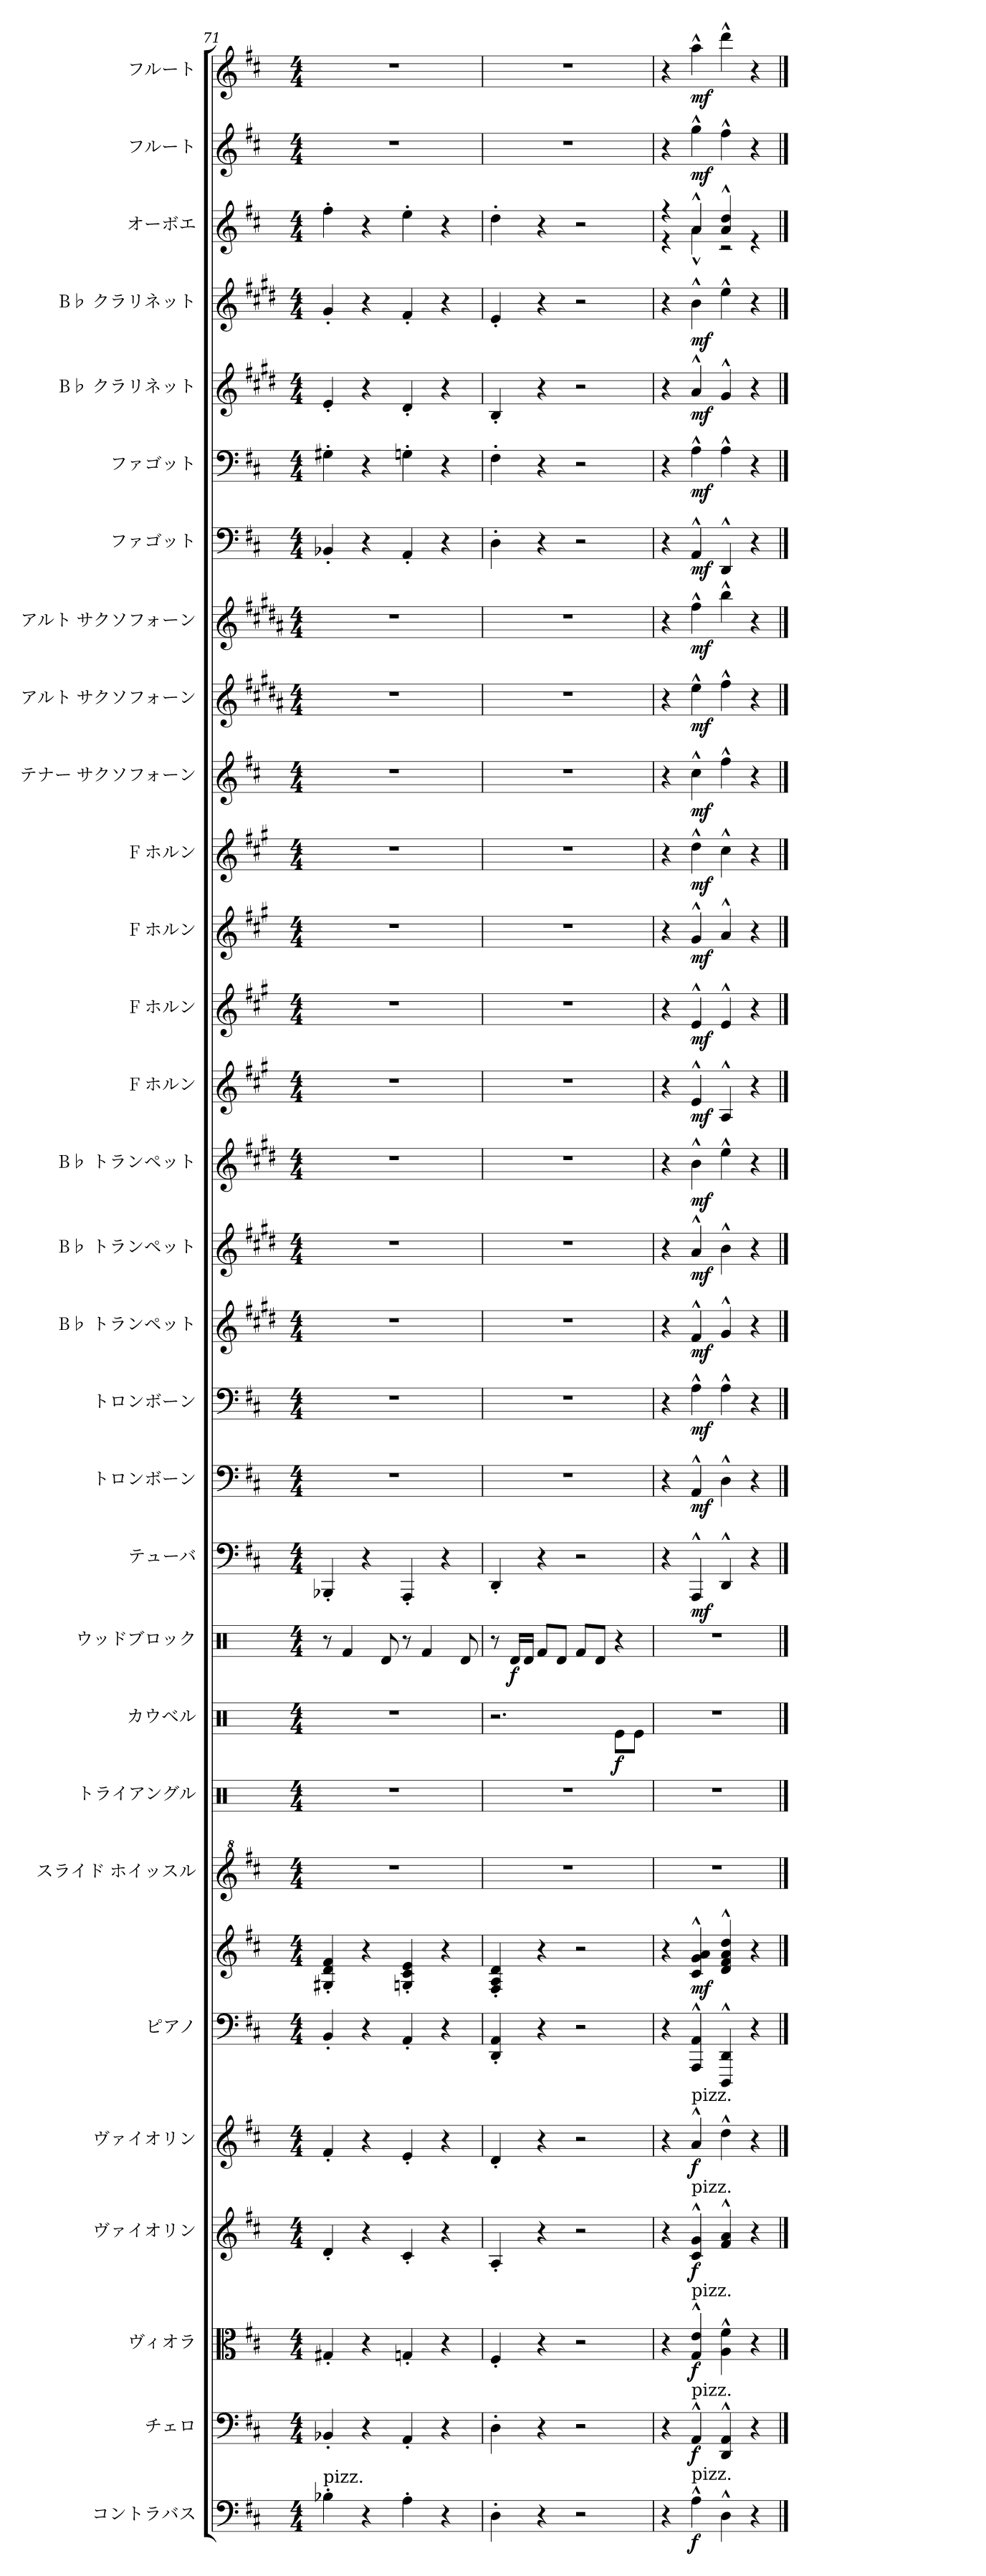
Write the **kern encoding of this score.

**kern	**dynam	**kern	**dynam	**kern	**dynam	**kern	**dynam	**kern	**dynam	**kern	**kern	**dynam	**kern	**kern	**kern	**dynam	**kern	**dynam	**kern	**dynam	**kern	**dynam	**kern	**dynam	**kern	**dynam	**kern	**dynam	**kern	**dynam	**kern	**dynam	**kern	**dynam	**kern	**dynam	**kern	**dynam	**kern	**dynam	**kern	**dynam	**kern	**dynam	**kern	**dynam	**kern	**dynam	**kern	**dynam	**kern	**dynam	**kern	**dynam	**kern	**dynam	**kern	**dynam
*part30	*part30	*part29	*part29	*part28	*part28	*part27	*part27	*part26	*part26	*part25	*part25	*part25	*part24	*part23	*part22	*part22	*part21	*part21	*part20	*part20	*part19	*part19	*part18	*part18	*part17	*part17	*part16	*part16	*part15	*part15	*part14	*part14	*part13	*part13	*part12	*part12	*part11	*part11	*part10	*part10	*part9	*part9	*part8	*part8	*part7	*part7	*part6	*part6	*part5	*part5	*part4	*part4	*part3	*part3	*part2	*part2	*part1	*part1
*staff31	*staff31	*staff30	*staff30	*staff29	*staff29	*staff28	*staff28	*staff27	*staff27	*staff26	*staff25	*staff25/26	*staff24	*staff23	*staff22	*staff22	*staff21	*staff21	*staff20	*staff20	*staff19	*staff19	*staff18	*staff18	*staff17	*staff17	*staff16	*staff16	*staff15	*staff15	*staff14	*staff14	*staff13	*staff13	*staff12	*staff12	*staff11	*staff11	*staff10	*staff10	*staff9	*staff9	*staff8	*staff8	*staff7	*staff7	*staff6	*staff6	*staff5	*staff5	*staff4	*staff4	*staff3	*staff3	*staff2	*staff2	*staff1	*staff1
*I"コントラバス	*	*I"チェロ	*	*I"ヴィオラ	*	*I"ヴァイオリン	*	*I"ヴァイオリン	*	*I"ピアノ	*	*	*I"スライド ホイッスル	*I"トライアングル	*I"カウベル	*	*I"ウッドブロック	*	*I"テューバ	*	*I"トロンボーン	*	*I"トロンボーン	*	*I"B♭ トランペット	*	*I"B♭ トランペット	*	*I"B♭ トランペット	*	*I"F ホルン	*	*I"F ホルン	*	*I"F ホルン	*	*I"F ホルン	*	*I"テナー サクソフォーン	*	*I"アルト サクソフォーン	*	*I"アルト サクソフォーン	*	*I"ファゴット	*	*I"ファゴット	*	*I"B♭ クラリネット	*	*I"B♭ クラリネット	*	*I"オーボエ	*	*I"フルート	*	*I"フルート	*
!!LO:PB:g=z
*clefF4	*	*clefF4	*	*clefC3	*	*clefG2	*	*clefG2	*	*clefF4	*clefG2	*	*clefG^2	*clefX	*clefX	*	*clefX	*	*clefF4	*	*clefF4	*	*clefF4	*	*clefG2	*	*clefG2	*	*clefG2	*	*clefG2	*	*clefG2	*	*clefG2	*	*clefG2	*	*clefG2	*	*clefG2	*	*clefG2	*	*clefF4	*	*clefF4	*	*clefG2	*	*clefG2	*	*clefG2	*	*clefG2	*	*clefG2	*
*ITrd7c12	*	*	*	*	*	*	*	*	*	*	*	*	*	*	*	*	*	*	*	*	*	*	*	*	*ITrd1c2	*	*ITrd1c2	*	*ITrd1c2	*	*ITrd4c7	*	*ITrd4c7	*	*ITrd4c7	*	*ITrd4c7	*	*ITrd8c14	*	*ITrd5c9	*	*ITrd5c9	*	*	*	*	*	*ITrd1c2	*	*ITrd1c2	*	*	*	*	*	*	*
*k[f#c#]	*	*k[f#c#]	*	*k[f#c#]	*	*k[f#c#]	*	*k[f#c#]	*	*k[f#c#]	*k[f#c#]	*	*k[f#c#]	*k[]	*k[]	*	*k[]	*	*k[f#c#]	*	*k[f#c#]	*	*k[f#c#]	*	*k[f#c#]	*	*k[f#c#]	*	*k[f#c#]	*	*k[f#c#]	*	*k[f#c#]	*	*k[f#c#]	*	*k[f#c#]	*	*k[f#c#]	*	*k[f#c#]	*	*k[f#c#]	*	*k[f#c#]	*	*k[f#c#]	*	*k[f#c#]	*	*k[f#c#]	*	*k[f#c#]	*	*k[f#c#]	*	*k[f#c#]	*
*M4/4	*	*M4/4	*	*M4/4	*	*M4/4	*	*M4/4	*	*M4/4	*M4/4	*	*M4/4	*M4/4	*M4/4	*	*M4/4	*	*M4/4	*	*M4/4	*	*M4/4	*	*M4/4	*	*M4/4	*	*M4/4	*	*M4/4	*	*M4/4	*	*M4/4	*	*M4/4	*	*M4/4	*	*M4/4	*	*M4/4	*	*M4/4	*	*M4/4	*	*M4/4	*	*M4/4	*	*M4/4	*	*M4/4	*	*M4/4	*
=71	=71	=71	=71	=71	=71	=71	=71	=71	=71	=71	=71	=71	=71	=71	=71	=71	=71	=71	=71	=71	=71	=71	=71	=71	=71	=71	=71	=71	=71	=71	=71	=71	=71	=71	=71	=71	=71	=71	=71	=71	=71	=71	=71	=71	=71	=71	=71	=71	=71	=71	=71	=71	=71	=71	=71	=71	=71	=71
!LO:TX:a:t=pizz.	!	!	!	!	!	!	!	!	!	!	!	!	!	!	!	!	!	!	!	!	!	!	!	!	!	!	!	!	!	!	!	!	!	!	!	!	!	!	!	!	!	!	!	!	!	!	!	!	!	!	!	!	!	!	!	!	!	!
4BB-X'\	.	4BB-X'/	.	4G#X'/	.	4d'/	.	4f#'/	.	4BB'/	4G#X/' 4d/' 4f#/'	.	1r	1r	1r	.	8r	.	4BBB-X'/	.	1r	.	1r	.	1r	.	1r	.	1r	.	1r	.	1r	.	1r	.	1r	.	1r	.	1r	.	1r	.	4BB-X'/	.	4G#X'\	.	4d'/	.	4f#'/	.	4ff#'\	.	1r	.	1r	.
.	.	.	.	.	.	.	.	.	.	.	.	.	.	.	.	.	4Rf/	.	.	.	.	.	.	.	.	.	.	.	.	.	.	.	.	.	.	.	.	.	.	.	.	.	.	.	.	.	.	.	.	.	.	.	.	.	.	.	.	.
4r	.	4r	.	4r	.	4r	.	4r	.	4r	4r	.	.	.	.	.	.	.	4r	.	.	.	.	.	.	.	.	.	.	.	.	.	.	.	.	.	.	.	.	.	.	.	.	.	4r	.	4r	.	4r	.	4r	.	4r	.	.	.	.	.
.	.	.	.	.	.	.	.	.	.	.	.	.	.	.	.	.	8Rd/	.	.	.	.	.	.	.	.	.	.	.	.	.	.	.	.	.	.	.	.	.	.	.	.	.	.	.	.	.	.	.	.	.	.	.	.	.	.	.	.	.
4AA'\	.	4AA'/	.	4Gn'/	.	4c#'/	.	4e'/	.	4AA'/	4Gn/' 4c#/' 4e/'	.	.	.	.	.	8r	.	4AAA'/	.	.	.	.	.	.	.	.	.	.	.	.	.	.	.	.	.	.	.	.	.	.	.	.	.	4AA'/	.	4Gn'\	.	4c#'/	.	4e'/	.	4ee'\	.	.	.	.	.
.	.	.	.	.	.	.	.	.	.	.	.	.	.	.	.	.	4Rf/	.	.	.	.	.	.	.	.	.	.	.	.	.	.	.	.	.	.	.	.	.	.	.	.	.	.	.	.	.	.	.	.	.	.	.	.	.	.	.	.	.
4r	.	4r	.	4r	.	4r	.	4r	.	4r	4r	.	.	.	.	.	.	.	4r	.	.	.	.	.	.	.	.	.	.	.	.	.	.	.	.	.	.	.	.	.	.	.	.	.	4r	.	4r	.	4r	.	4r	.	4r	.	.	.	.	.
.	.	.	.	.	.	.	.	.	.	.	.	.	.	.	.	.	8Rd/	.	.	.	.	.	.	.	.	.	.	.	.	.	.	.	.	.	.	.	.	.	.	.	.	.	.	.	.	.	.	.	.	.	.	.	.	.	.	.	.	.
=72	=72	=72	=72	=72	=72	=72	=72	=72	=72	=72	=72	=72	=72	=72	=72	=72	=72	=72	=72	=72	=72	=72	=72	=72	=72	=72	=72	=72	=72	=72	=72	=72	=72	=72	=72	=72	=72	=72	=72	=72	=72	=72	=72	=72	=72	=72	=72	=72	=72	=72	=72	=72	=72	=72	=72	=72	=72	=72
4DD'\	.	4D'\	.	4F#'/	.	4A'/	.	4d'/	.	4DD/' 4AA/'	4F#/' 4A/' 4d/'	.	1r	1r	2.r	.	8r	.	4DD'/	.	1r	.	1r	.	1r	.	1r	.	1r	.	1r	.	1r	.	1r	.	1r	.	1r	.	1r	.	1r	.	4D'\	.	4F#'\	.	4A'/	.	4d'/	.	4dd'\	.	1r	.	1r	.
!	!	!	!	!	!	!	!	!	!	!	!	!	!	!	!	!	!	!LO:DY:b	!	!	!	!	!	!	!	!	!	!	!	!	!	!	!	!	!	!	!	!	!	!	!	!	!	!	!	!	!	!	!	!	!	!	!	!	!	!	!	!
.	.	.	.	.	.	.	.	.	.	.	.	.	.	.	.	.	16Rd/LL	f	.	.	.	.	.	.	.	.	.	.	.	.	.	.	.	.	.	.	.	.	.	.	.	.	.	.	.	.	.	.	.	.	.	.	.	.	.	.	.	.
.	.	.	.	.	.	.	.	.	.	.	.	.	.	.	.	.	16Rd/JJ	.	.	.	.	.	.	.	.	.	.	.	.	.	.	.	.	.	.	.	.	.	.	.	.	.	.	.	.	.	.	.	.	.	.	.	.	.	.	.	.	.
4r	.	4r	.	4r	.	4r	.	4r	.	4r	4r	.	.	.	.	.	8Rf/L	.	4r	.	.	.	.	.	.	.	.	.	.	.	.	.	.	.	.	.	.	.	.	.	.	.	.	.	4r	.	4r	.	4r	.	4r	.	4r	.	.	.	.	.
.	.	.	.	.	.	.	.	.	.	.	.	.	.	.	.	.	8Rd/J	.	.	.	.	.	.	.	.	.	.	.	.	.	.	.	.	.	.	.	.	.	.	.	.	.	.	.	.	.	.	.	.	.	.	.	.	.	.	.	.	.
2r	.	2r	.	2r	.	2r	.	2r	.	2r	2r	.	.	.	.	.	8Rf/L	.	2r	.	.	.	.	.	.	.	.	.	.	.	.	.	.	.	.	.	.	.	.	.	.	.	.	.	2r	.	2r	.	2r	.	2r	.	2r	.	.	.	.	.
.	.	.	.	.	.	.	.	.	.	.	.	.	.	.	.	.	8Rd/J	.	.	.	.	.	.	.	.	.	.	.	.	.	.	.	.	.	.	.	.	.	.	.	.	.	.	.	.	.	.	.	.	.	.	.	.	.	.	.	.	.
!	!	!	!	!	!	!	!	!	!	!	!	!	!	!	!	!LO:DY:b	!	!	!	!	!	!	!	!	!	!	!	!	!	!	!	!	!	!	!	!	!	!	!	!	!	!	!	!	!	!	!	!	!	!	!	!	!	!	!	!	!	!
.	.	.	.	.	.	.	.	.	.	.	.	.	.	.	8Re\L	f	4r	.	.	.	.	.	.	.	.	.	.	.	.	.	.	.	.	.	.	.	.	.	.	.	.	.	.	.	.	.	.	.	.	.	.	.	.	.	.	.	.	.
.	.	.	.	.	.	.	.	.	.	.	.	.	.	.	8Re\J	.	.	.	.	.	.	.	.	.	.	.	.	.	.	.	.	.	.	.	.	.	.	.	.	.	.	.	.	.	.	.	.	.	.	.	.	.	.	.	.	.	.	.
=73	=73	=73	=73	=73	=73	=73	=73	=73	=73	=73	=73	=73	=73	=73	=73	=73	=73	=73	=73	=73	=73	=73	=73	=73	=73	=73	=73	=73	=73	=73	=73	=73	=73	=73	=73	=73	=73	=73	=73	=73	=73	=73	=73	=73	=73	=73	=73	=73	=73	=73	=73	=73	=73	=73	=73	=73	=73	=73
*	*	*	*	*	*	*	*	*	*	*	*	*	*	*	*	*	*	*	*	*	*	*	*	*	*	*	*	*	*	*	*	*	*	*	*	*	*	*	*	*	*	*	*	*	*	*	*	*	*	*	*	*	*^	*	*	*	*	*
4r	.	4r	.	4r	.	4r	.	4r	.	4r	4r	.	1r	1r	1r	.	1r	.	4r	.	4r	.	4r	.	4r	.	4r	.	4r	.	4r	.	4r	.	4r	.	4r	.	4r	.	4r	.	4r	.	4r	.	4r	.	4r	.	4r	.	4r	4r	.	4r	.	4r	.
!	!	!	!	!	!	!	!	!LO:TX:a:t=pizz.	!	!	!	!	!	!	!	!	!	!	!	!	!	!	!	!	!	!	!	!	!	!	!	!	!	!	!	!	!	!	!	!	!	!	!	!	!	!	!	!	!	!	!	!	!	!	!	!	!	!	!
!	!	!	!	!	!	!LO:TX:a:t=pizz.	!	!	!	!	!	!	!	!	!	!	!	!	!	!	!	!	!	!	!	!	!	!	!	!	!	!	!	!	!	!	!	!	!	!	!	!	!	!	!	!	!	!	!	!	!	!	!	!	!	!	!	!	!
!	!	!	!	!LO:TX:a:t=pizz.	!	!	!	!	!	!	!	!	!	!	!	!	!	!	!	!	!	!	!	!	!	!	!	!	!	!	!	!	!	!	!	!	!	!	!	!	!	!	!	!	!	!	!	!	!	!	!	!	!	!	!	!	!	!	!
!	!	!LO:TX:a:t=pizz.	!	!	!	!	!	!	!	!	!	!	!	!	!	!	!	!	!	!	!	!	!	!	!	!	!	!	!	!	!	!	!	!	!	!	!	!	!	!	!	!	!	!	!	!	!	!	!	!	!	!	!	!	!	!	!	!	!
!LO:TX:a:t=pizz.	!	!	!	!	!	!	!	!	!	!	!	!	!	!	!	!	!	!	!	!	!	!	!	!	!	!	!	!	!	!	!	!	!	!	!	!	!	!	!	!	!	!	!	!	!	!	!	!	!	!	!	!	!	!	!	!	!	!	!
!	!LO:DY:b	!	!LO:DY:b	!	!LO:DY:b	!	!LO:DY:b	!	!LO:DY:b	!	!	!LO:DY:b	!	!	!	!	!	!	!	!LO:DY:b	!	!LO:DY:b	!	!LO:DY:b	!	!LO:DY:b	!	!LO:DY:b	!	!LO:DY:b	!	!LO:DY:b	!	!LO:DY:b	!	!LO:DY:b	!	!LO:DY:b	!	!LO:DY:b	!	!LO:DY:b	!	!LO:DY:b	!	!LO:DY:b	!	!LO:DY:b	!	!LO:DY:b	!	!LO:DY:b	!	!	!LO:DY:b	!	!	!	!
!	!	!	!	!	!	!	!	!	!	!	!	!	!	!	!	!	!	!	!	!	!	!	!	!	!	!	!	!	!	!	!	!	!	!	!	!	!	!	!	!	!	!	!	!	!	!	!	!	!	!	!	!	!	!	!LO:DY:n=1:b	!	!LO:DY:b	!	!LO:DY:b
4AA^^\	f	4AA^^/	f	4G/^^ 4e/^^	f	4c#/^^ 4g/^^	f	4a^^/	f	4AAA/^^ 4AA/^^	4c#/^^ 4g/^^ 4a/^^	mf	.	.	.	.	.	.	4AAA^^/	mf	4AA^^/	mf	4A^^\	mf	4e^^/	mf	4g^^/	mf	4a^^\	mf	4A^^/	mf	4A^^/	mf	4c#^^/	mf	4g^^\	mf	4c#^^\	mf	4g^^\	mf	4a^^\	mf	4AA^^/	mf	4A^^\	mf	4g^^/	mf	4a^^\	mf	4a^^/	4a^^\	mf mf	4gg^^\	mf	4aa^^\	mf
4DD^^\	.	4DD/^^ 4AA/^^	.	4A\^^ 4f#\^^	.	4f#/^^ 4a/^^	.	4dd^^\	.	4DDD/^^ 4DD/^^	4d/^^ 4f#/^^ 4a/^^ 4dd/^^	.	.	.	.	.	.	.	4DD^^/	.	4D^^\	.	4A^^\	.	4f#^^/	.	4a^^\	.	4dd^^\	.	4D^^/	.	4A^^/	.	4d^^/	.	4f#^^\	.	4f#^^\	.	4a^^\	.	4dd^^\	.	4DD^^/	.	4A^^\	.	4f#^^/	.	4dd^^\	.	4a/^^ 4dd/^^	2r	.	4ff#^^\	.	4ddd^^\	.
4r	.	4r	.	4r	.	4r	.	4r	.	4r	4r	.	.	.	.	.	.	.	4r	.	4r	.	4r	.	4r	.	4r	.	4r	.	4r	.	4r	.	4r	.	4r	.	4r	.	4r	.	4r	.	4r	.	4r	.	4r	.	4r	.	4re	.	.	4r	.	4r	.
*	*	*	*	*	*	*	*	*	*	*	*	*	*	*	*	*	*	*	*	*	*	*	*	*	*	*	*	*	*	*	*	*	*	*	*	*	*	*	*	*	*	*	*	*	*	*	*	*	*	*	*	*	*v	*v	*	*	*	*	*
==	==	==	==	==	==	==	==	==	==	==	==	==	==	==	==	==	==	==	==	==	==	==	==	==	==	==	==	==	==	==	==	==	==	==	==	==	==	==	==	==	==	==	==	==	==	==	==	==	==	==	==	==	==	==	==	==	==	==
*-	*-	*-	*-	*-	*-	*-	*-	*-	*-	*-	*-	*-	*-	*-	*-	*-	*-	*-	*-	*-	*-	*-	*-	*-	*-	*-	*-	*-	*-	*-	*-	*-	*-	*-	*-	*-	*-	*-	*-	*-	*-	*-	*-	*-	*-	*-	*-	*-	*-	*-	*-	*-	*-	*-	*-	*-	*-	*-
